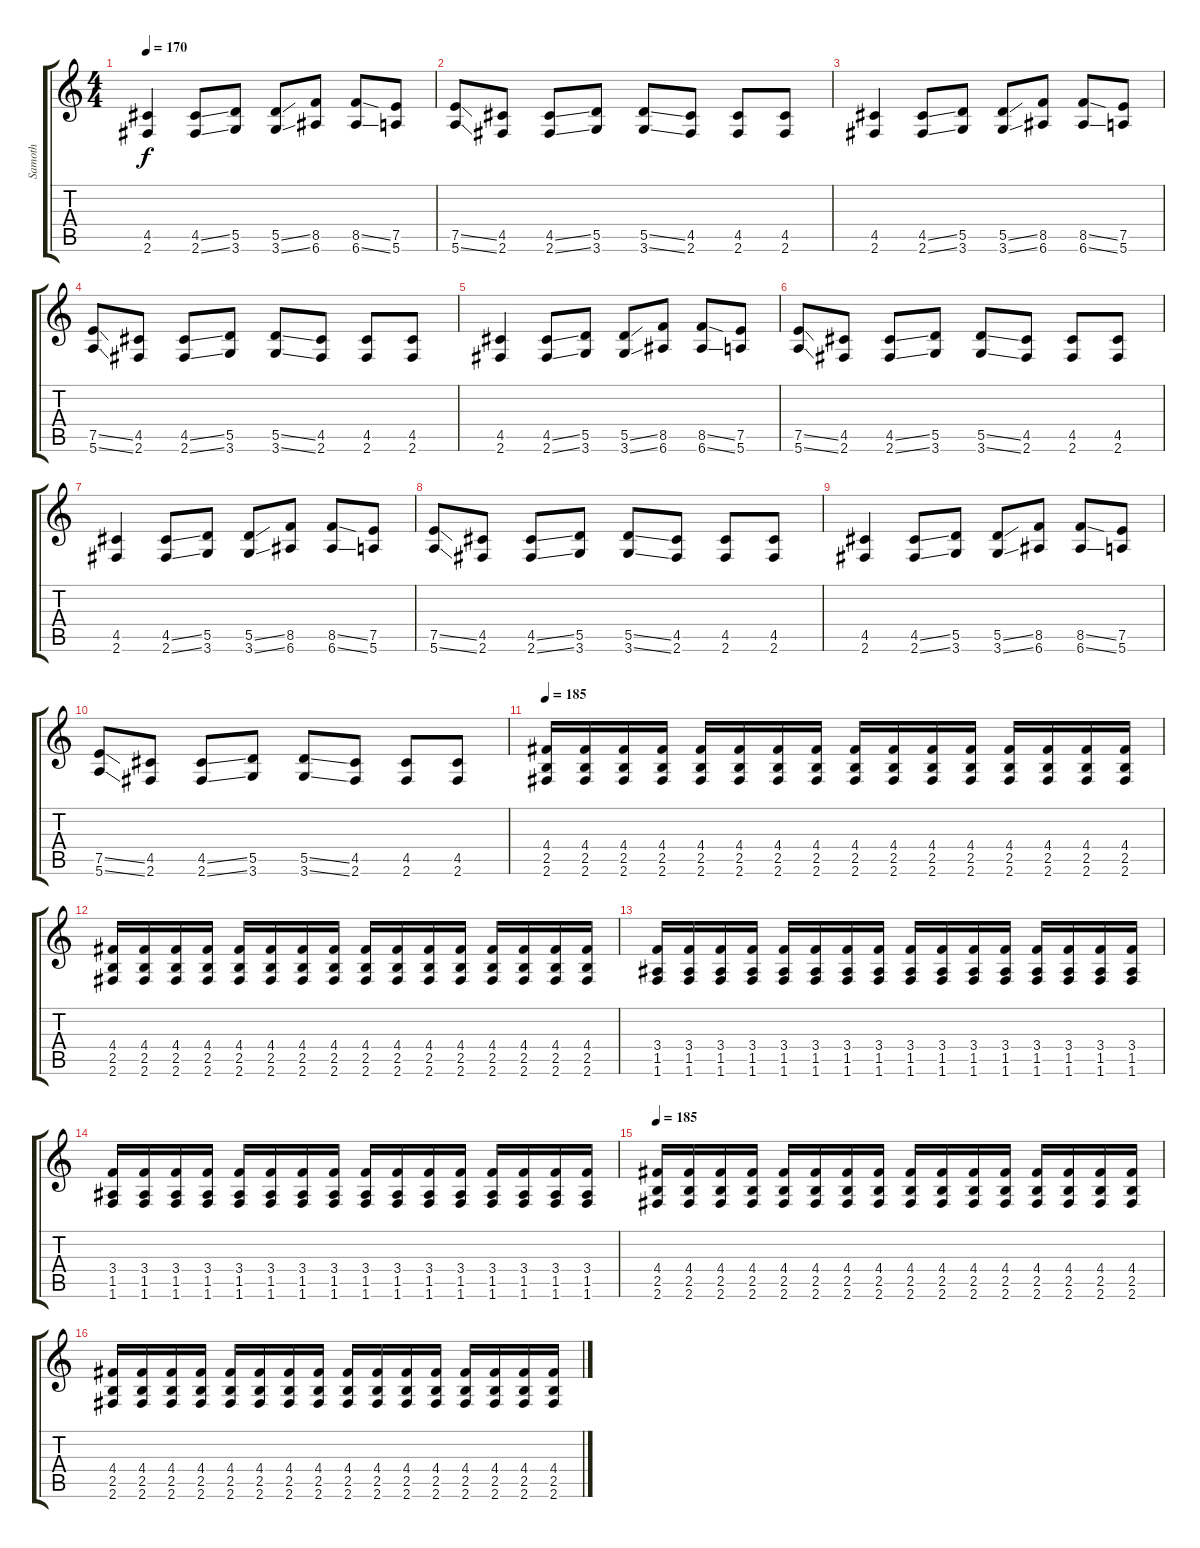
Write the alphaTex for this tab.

\track ("Samoth" "Samoth") {instrument distortionguitar}
\staff {score tabs}
\tuning (E4 B3 G3 D3 A2 E2) {hide}
\ts (4 4)
\tempo 170
\clef g2
\ks c
(4.5 2.6).4{dy f} (4.5{ss} 2.6{ss}).8 (5.5 3.6).8 (5.5{ss} 3.6{ss}).8 (8.5 6.6).8 (8.5{ss} 6.6{ss}).8 (7.5 5.6).8 |
(7.5{ss} 5.6{ss}).8 (4.5 2.6).8 (4.5{ss} 2.6{ss}).8 (5.5 3.6).8 (5.5{ss} 3.6{ss}).8 (4.5 2.6).8 (4.5 2.6).8 (4.5 2.6).8 |
(4.5 2.6).4 (4.5{ss} 2.6{ss}).8 (5.5 3.6).8 (5.5{ss} 3.6{ss}).8 (8.5 6.6).8 (8.5{ss} 6.6{ss}).8 (7.5 5.6).8 |
(7.5{ss} 5.6{ss}).8 (4.5 2.6).8 (4.5{ss} 2.6{ss}).8 (5.5 3.6).8 (5.5{ss} 3.6{ss}).8 (4.5 2.6).8 (4.5 2.6).8 (4.5 2.6).8 |
(4.5 2.6).4 (4.5{ss} 2.6{ss}).8 (5.5 3.6).8 (5.5{ss} 3.6{ss}).8 (8.5 6.6).8 (8.5{ss} 6.6{ss}).8 (7.5 5.6).8 |
(7.5{ss} 5.6{ss}).8 (4.5 2.6).8 (4.5{ss} 2.6{ss}).8 (5.5 3.6).8 (5.5{ss} 3.6{ss}).8 (4.5 2.6).8 (4.5 2.6).8 (4.5 2.6).8 |
(4.5 2.6).4 (4.5{ss} 2.6{ss}).8 (5.5 3.6).8 (5.5{ss} 3.6{ss}).8 (8.5 6.6).8 (8.5{ss} 6.6{ss}).8 (7.5 5.6).8 |
(7.5{ss} 5.6{ss}).8 (4.5 2.6).8 (4.5{ss} 2.6{ss}).8 (5.5 3.6).8 (5.5{ss} 3.6{ss}).8 (4.5 2.6).8 (4.5 2.6).8 (4.5 2.6).8 |
(4.5 2.6).4 (4.5{ss} 2.6{ss}).8 (5.5 3.6).8 (5.5{ss} 3.6{ss}).8 (8.5 6.6).8 (8.5{ss} 6.6{ss}).8 (7.5 5.6).8 |
(7.5{ss} 5.6{ss}).8 (4.5 2.6).8 (4.5{ss} 2.6{ss}).8 (5.5 3.6).8 (5.5{ss} 3.6{ss}).8 (4.5 2.6).8 (4.5 2.6).8 (4.5 2.6).8 |
\tempo 185
(4.4 2.5 2.6).16{volume 11} (4.4 2.5 2.6).16 (4.4 2.5 2.6).16 (4.4 2.5 2.6).16 (4.4 2.5 2.6).16 (4.4 2.5 2.6).16 (4.4 2.5 2.6).16 (4.4 2.5 2.6).16 (4.4 2.5 2.6).16 (4.4 2.5 2.6).16 (4.4 2.5 2.6).16 (4.4 2.5 2.6).16 (4.4 2.5 2.6).16 (4.4 2.5 2.6).16 (4.4 2.5 2.6).16 (4.4 2.5 2.6).16 |
(4.4 2.5 2.6).16 (4.4 2.5 2.6).16 (4.4 2.5 2.6).16 (4.4 2.5 2.6).16 (4.4 2.5 2.6).16 (4.4 2.5 2.6).16 (4.4 2.5 2.6).16 (4.4 2.5 2.6).16 (4.4 2.5 2.6).16 (4.4 2.5 2.6).16 (4.4 2.5 2.6).16 (4.4 2.5 2.6).16 (4.4 2.5 2.6).16 (4.4 2.5 2.6).16 (4.4 2.5 2.6).16 (4.4 2.5 2.6).16 |
(3.4 1.5 1.6).16 (3.4 1.5 1.6).16 (3.4 1.5 1.6).16 (3.4 1.5 1.6).16 (3.4 1.5 1.6).16 (3.4 1.5 1.6).16 (3.4 1.5 1.6).16 (3.4 1.5 1.6).16 (3.4 1.5 1.6).16 (3.4 1.5 1.6).16 (3.4 1.5 1.6).16 (3.4 1.5 1.6).16 (3.4 1.5 1.6).16 (3.4 1.5 1.6).16 (3.4 1.5 1.6).16 (3.4 1.5 1.6).16 |
(3.4 1.5 1.6).16 (3.4 1.5 1.6).16 (3.4 1.5 1.6).16 (3.4 1.5 1.6).16 (3.4 1.5 1.6).16 (3.4 1.5 1.6).16 (3.4 1.5 1.6).16 (3.4 1.5 1.6).16 (3.4 1.5 1.6).16 (3.4 1.5 1.6).16 (3.4 1.5 1.6).16 (3.4 1.5 1.6).16 (3.4 1.5 1.6).16 (3.4 1.5 1.6).16 (3.4 1.5 1.6).16 (3.4 1.5 1.6).16 |
\tempo 185
(4.4 2.5 2.6).16 (4.4 2.5 2.6).16 (4.4 2.5 2.6).16 (4.4 2.5 2.6).16 (4.4 2.5 2.6).16 (4.4 2.5 2.6).16 (4.4 2.5 2.6).16 (4.4 2.5 2.6).16 (4.4 2.5 2.6).16 (4.4 2.5 2.6).16 (4.4 2.5 2.6).16 (4.4 2.5 2.6).16 (4.4 2.5 2.6).16 (4.4 2.5 2.6).16 (4.4 2.5 2.6).16 (4.4 2.5 2.6).16 |
(4.4 2.5 2.6).16 (4.4 2.5 2.6).16 (4.4 2.5 2.6).16 (4.4 2.5 2.6).16 (4.4 2.5 2.6).16 (4.4 2.5 2.6).16 (4.4 2.5 2.6).16 (4.4 2.5 2.6).16 (4.4 2.5 2.6).16 (4.4 2.5 2.6).16 (4.4 2.5 2.6).16 (4.4 2.5 2.6).16 (4.4 2.5 2.6).16 (4.4 2.5 2.6).16 (4.4 2.5 2.6).16 (4.4 2.5 2.6).16
